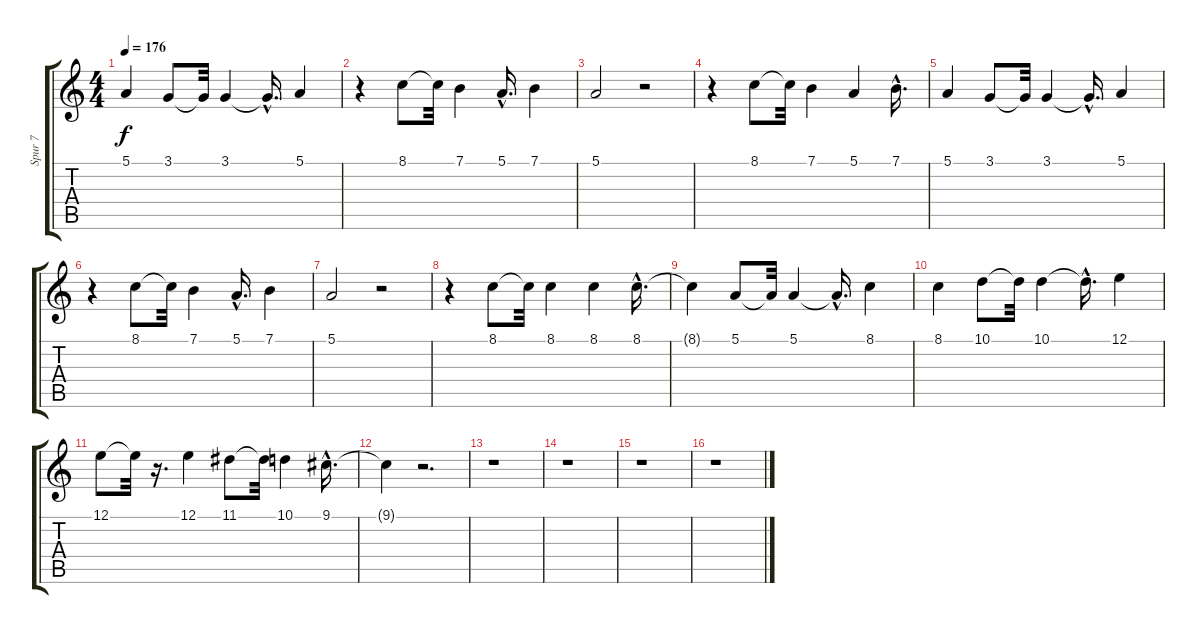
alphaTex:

\track ("Spur 7" "Spur 7") {instrument lead6voice}
\staff {score tabs}
\tuning (E4 B3 G3 D3 A2 E2) {hide}
\ts (4 4)
\tempo 176
\clef g2
\ks c
5.1.4{dy f} 3.1.8 3.1{t}.32 3.1.4 3.1{hac t}.16{d} 5.1.4 |
r.4 8.1.8 8.1{t}.32 7.1.4 5.1{hac}.16{d} 7.1.4 |
5.1.2 r.2 |
r.4 8.1.8 8.1{t}.32 7.1.4 5.1.4 7.1{hac}.16{d} |
5.1.4 3.1.8 3.1{t}.32 3.1.4 3.1{hac t}.16{d} 5.1.4 |
r.4 8.1.8 8.1{t}.32 7.1.4 5.1{hac}.16{d} 7.1.4 |
5.1.2 r.2 |
r.4 8.1.8 8.1{t}.32 8.1.4 8.1.4 8.1{hac}.16{d} |
8.1{t}.4 5.1.8 5.1{t}.32 5.1.4 5.1{hac t}.16{d} 8.1.4 |
8.1.4 10.1.8 10.1{t}.32 10.1.4 10.1{hac t}.16{d} 12.1.4 |
12.1.8 12.1{t}.32 r.16{d} 12.1.4 11.1.8 11.1{t}.32 10.1.4 9.1{hac}.16{d} |
9.1{t}.4 r.2{d} |
r.1 |
r.1 |
r.1 |
r.1
